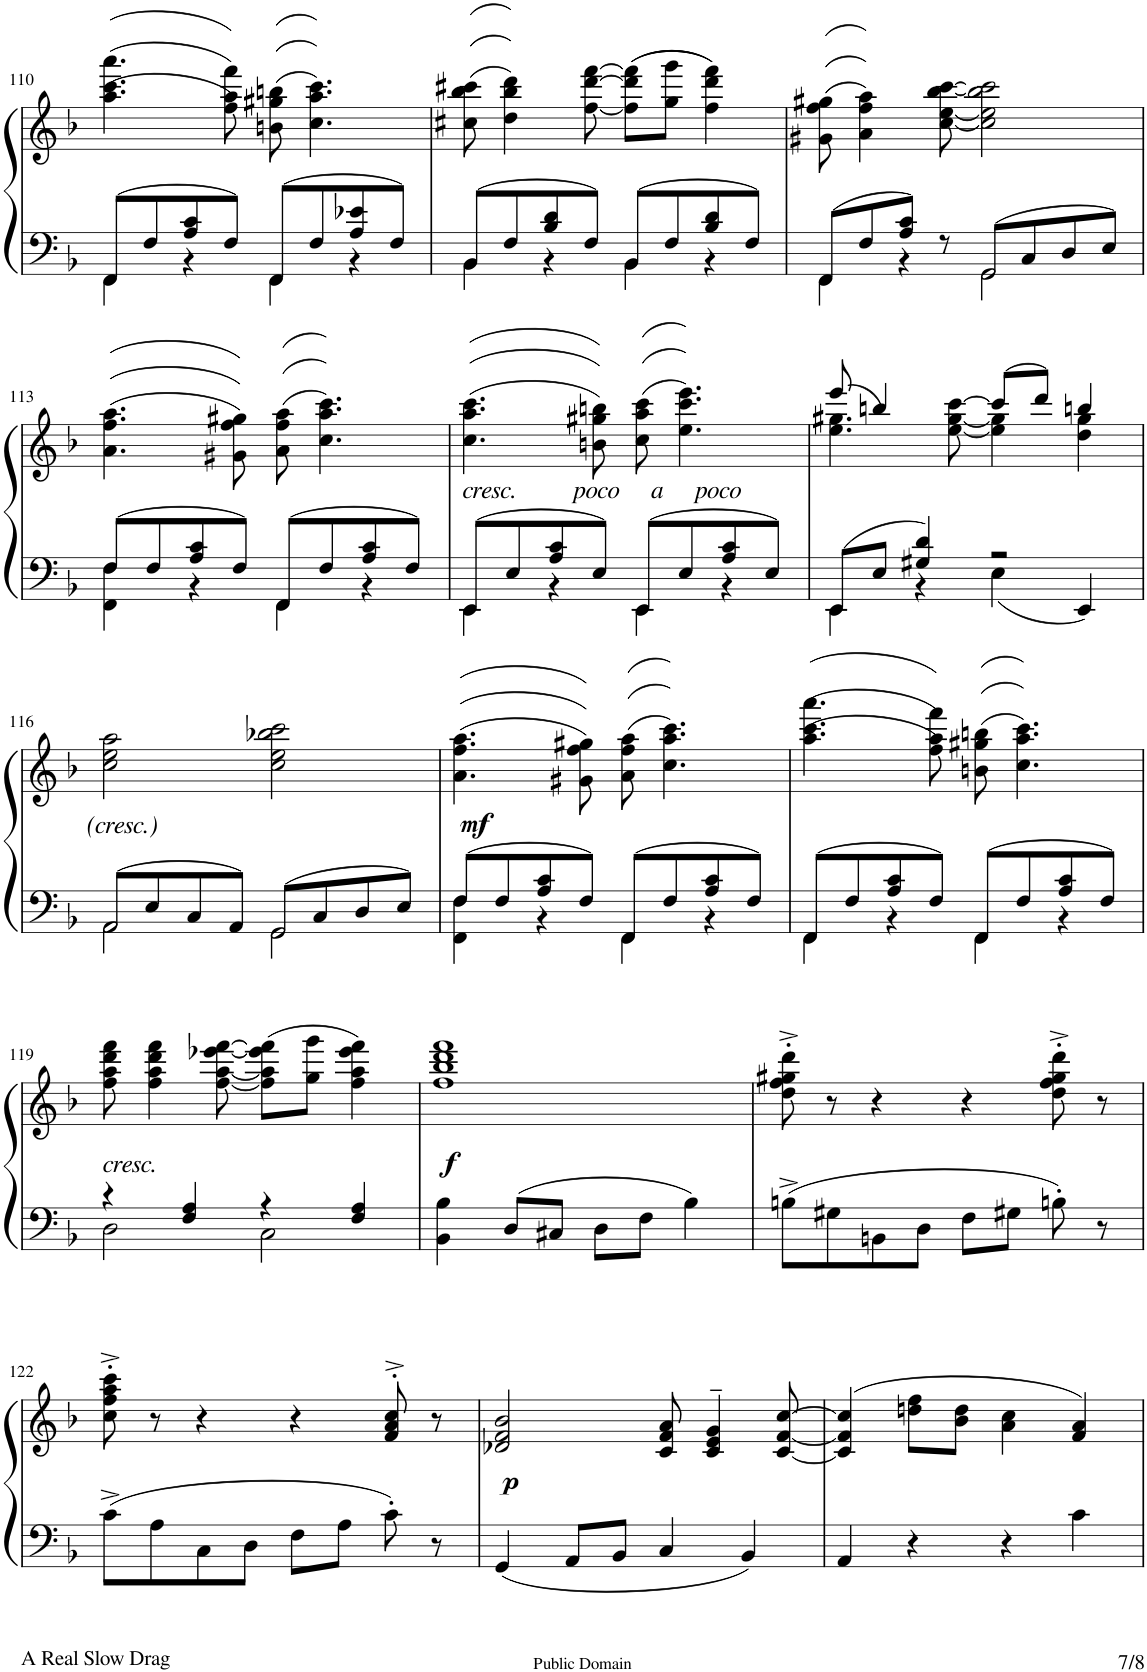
**kern	**kern	**dynam
*part1	*part1	*part1
*staff2	*staff1	*staff1/2
*I"Piano	*	*
*I'Pno.	*	*
!!LO:PB:g=z
*clefF4	*clefG2	*
*k[b-]	*k[b-]	*
*M4/4	*M4/4	*
=110	=110	=110
*^	*	*
8FF/L	4FF\	(((4.aa\ 4.ccc\ 4.aaa\	.
8F/	.	.	.
8A/ 8c/	4r	.	.
8F/J	.	8ff\ 8aa\ 8fff\)))	.
8FF/L	4FF\	(((8bn\ 8gg#X\ 8bbn\	.
8F/	.	4.cc\ 4.aa\ 4.ccc\)))	.
8A/ 8e-X/	4r	.	.
8F/J	.	.	.
=111	=111	=111	=111
8BB-/L	4BB-\	(((8cc#X\ 8bb-\ 8ccc#X\	.
8F/	.	4dd\ 4bb-\ 4ddd\)))	.
8B-/ 8d/	4r	.	.
8F/J	.	[8ff\ [8ddd\ [8fff\	.
8BB-/L	4BB-\	((8ff\] 8ddd\] 8fff\]L	.
8F/	.	8gg\ 8ggg\J	.
8B-/ 8d/	4r	4ff\ 4ddd\ 4fff\))	.
8F/J	.	.	.
=112	=112	=112	=112
8FF/L	4FF\	(((8g#X\ 8ff\ 8gg#X\	.
8F/	.	4a\ 4ff\ 4aa\)))	.
8A/ 8c/J	4r	.	.
8r	.	[8cc\ [8ee\ [8bb-\ [8ccc\	.
!LO:N:head=open	!	!	!
8GG/L	2GG\	2cc\] 2ee\] 2bb-\] 2ccc\]	.
8C/	.	.	.
8D/	.	.	.
8E/J	.	.	.
!!LO:LB:g=z
=113	=113	=113	=113
8F/L	4FF\ 4F\	(((4.a\ 4.ff\ 4.aa\	.
8F/	.	.	.
8A/ 8c/	4r	.	.
8F/J	.	8g#X\ 8ff\ 8gg#X\)))	.
8FF/L	4FF\	(((8a\ 8ff\ 8aa\	.
8F/	.	4.cc\ 4.aa\ 4.ccc\)))	.
8A/ 8c/	4r	.	.
8F/J	.	.	.
=114	=114	=114	=114
!	!	!LO:TX:b:i:t=cresc.         poco     a     poco	!
8EE/L	4EE\	(((4.cc\ 4.aa\ 4.ccc\	.
8E/	.	.	.
8A/ 8c/	4r	.	.
8E/J	.	8bn\ 8gg#X\ 8bbn\)))	.
8EE/L	4EE\	(((8cc\ 8aa\ 8ccc\	.
8E/	.	4.ee\ 4.ccc\ 4.eee\)))	.
8A/ 8c/	4r	.	.
8E/J	.	.	.
=115	=115	=115	=115
*	*	*^	*
8EE/L	4EE\	(8eee/	4.ee\ 4.gg#X\	.
8E/J	.	4bbn/)	.	.
4G#X/ 4d/	4r	.	.	.
.	.	[8ee\ [8gg#\ [8ccc\	8ryy	.
2r	4E\	(8ccc/L]	4ee\] 4gg#\]	.
.	.	8ddd/J)	.	.
.	4EE/	4bbn/	4dd\ 4gg#\	.
!!LO:LB:g=z
=116	=116	=116	=116	=116
!LO:N:head=open	!	!	!	!
*	*	*v	*v	*
8AA/L	2AA\	2cc\ 2ee\ 2aa\	.
8E/	.	.	.
8C/	.	.	.
8AA/J	.	.	.
!LO:N:head=open	!	!	!
8GG/L	2GG\	2cc\ 2ee\ 2bb-X\ 2ccc\	.
8C/	.	.	.
8D/	.	.	.
8E/J	.	.	.
=117	=117	=117	=117
!	!	!	!LO:DY:b
8F/L	4FF\ 4F\	(((4.a\ 4.ff\ 4.aa\	mf
8F/	.	.	.
8A/ 8c/	4r	.	.
8F/J	.	8g#X\ 8ff\ 8gg#X\)))	.
8FF/L	4FF\	(((8a\ 8ff\ 8aa\	.
8F/	.	4.cc\ 4.aa\ 4.ccc\)))	.
8A/ 8c/	4r	.	.
8F/J	.	.	.
=118	=118	=118	=118
8FF/L	4FF\	(((4.aa\ 4.ccc\ 4.aaa\	.
8F/	.	.	.
8A/ 8c/	4r	.	.
8F/J	.	8ff\ 8aa\ 8fff\)))	.
8FF/L	4FF\	(((8bn\ 8gg#X\ 8bbn\	.
8F/	.	4.cc\ 4.aa\ 4.ccc\)))	.
8A/ 8c/	4r	.	.
8F/J	.	.	.
!!LO:LB:g=z
=119	=119	=119	=119
!	!	!LO:TX:b:i:t=cresc.	!
4r	2D\	8ff\ 8aa\ 8ddd\ 8fff\	.
.	.	4ff\ 4aa\ 4ddd\ 4fff\	.
4F/ 4A/	.	.	.
.	.	[8ff\ [8aa\ [8eee-X\ [8fff\	.
4r	2C\	(8ff\] 8aa\] 8eee-\] 8fff\]L	.
.	.	8gg\ 8ggg\J	.
4F/ 4A/	.	4ff\ 4aa\ 4eee-\ 4fff\)	.
*v	*v	*	*
=120	=120	=120
!	!	!LO:DY:b
4BB-\ 4B-\	1ff 1bb- 1ddd 1fff	f
8D/L	.	.
8C#X/J	.	.
8D\L	.	.
8F\J	.	.
4B-\	.	.
=121	=121	=121
8Bn^>\L	8dd\'^ 8ff\'^ 8gg#X\'^ 8ddd\'^	.
8G#X\	8r	.
8BBn\	4r	.
8D\J	.	.
8F\L	4r	.
8G#X\J	.	.
8Bn'\	8dd\'^ 8ff\'^ 8gg#\'^ 8ddd\'^	.
8r	8r	.
!!LO:LB:g=z
=122	=122	=122
8c^>\L	8cc\'^ 8ff\'^ 8aa\'^ 8ccc\'^	.
8A\	8r	.
8C\	4r	.
8D\J	.	.
8F\L	4r	.
8A\J	.	.
8c'\	8f/'>^> 8a/'>^> 8cc/'>^>	.
8r	8r	.
=123	=123	=123
!	!	!LO:DY:b
4GG/	2d-X/ 2f/ 2b-/	p
8AA/L	.	.
8BB-/J	.	.
4C/	8c/ 8f/ 8a/	.
.	4c/~> 4e/~> 4g/~>	.
4BB-/	.	.
.	[8c/ [8f/ [8cc/	.
=124	=124	=124
4AA/	(4c/] 4f/] 4cc/]	.
4r	8ddn\ 8ff\L	.
.	8b-\ 8dd\J	.
4r	4a\ 4cc\	.
4c\	4f/ 4a/)	.
=	=	=
*-	*-	*-
